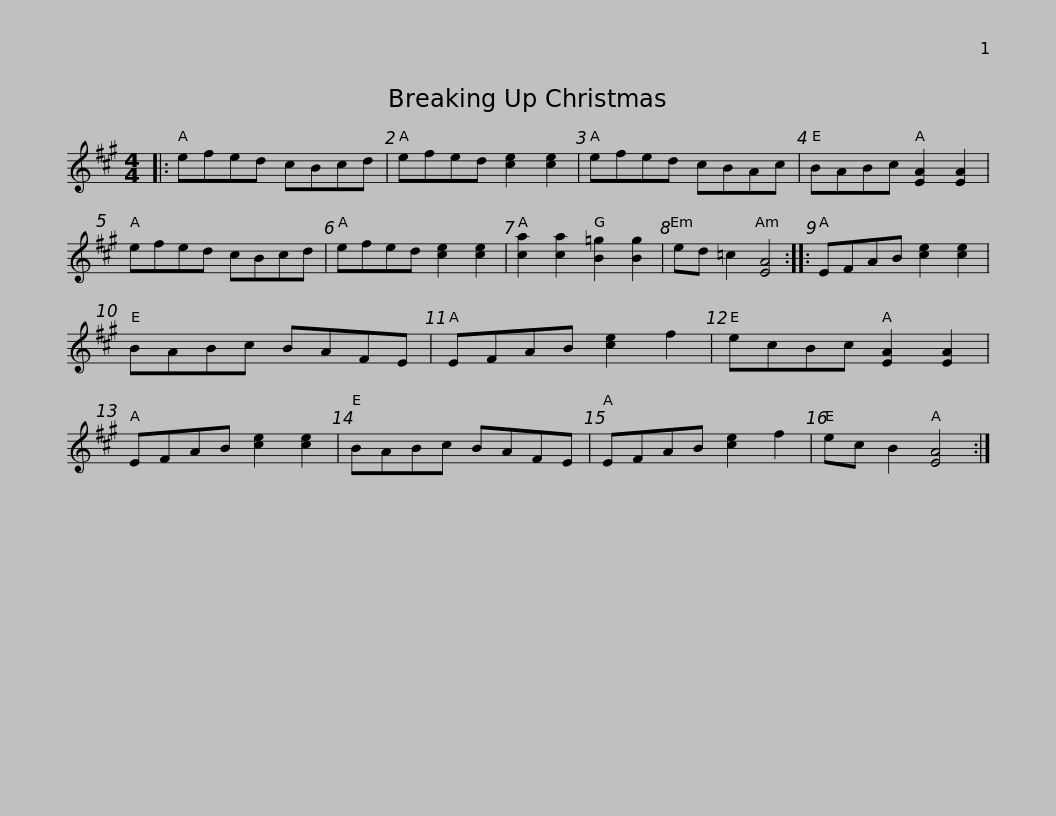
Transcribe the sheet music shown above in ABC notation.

X:1
L:1/8
M:4/4
I:linebreak $
K:A
V:1 treble
V:1
|: efed cBcd | efed [ce]2 [ce]2 | efed cBAc | BABc [EA]2 [EA]2 | efed cBcd | %5
 efed [ce]2 [ce]2 |$ [ca]2 [ca]2 [B=g]2 [Bg]2 | ed =c2 [EA]4 :: EFAB [ce]2 [ce]2 | BABc BAFE | %10
 EFAB [ce]2 f2 | ecBc [EA]2 [EA]2 | EFAB [ce]2 [ce]2 |$ BABc BAFE | EFAB [ce]2 f2 | %15
 ec B2 [EA]4 :| %16
